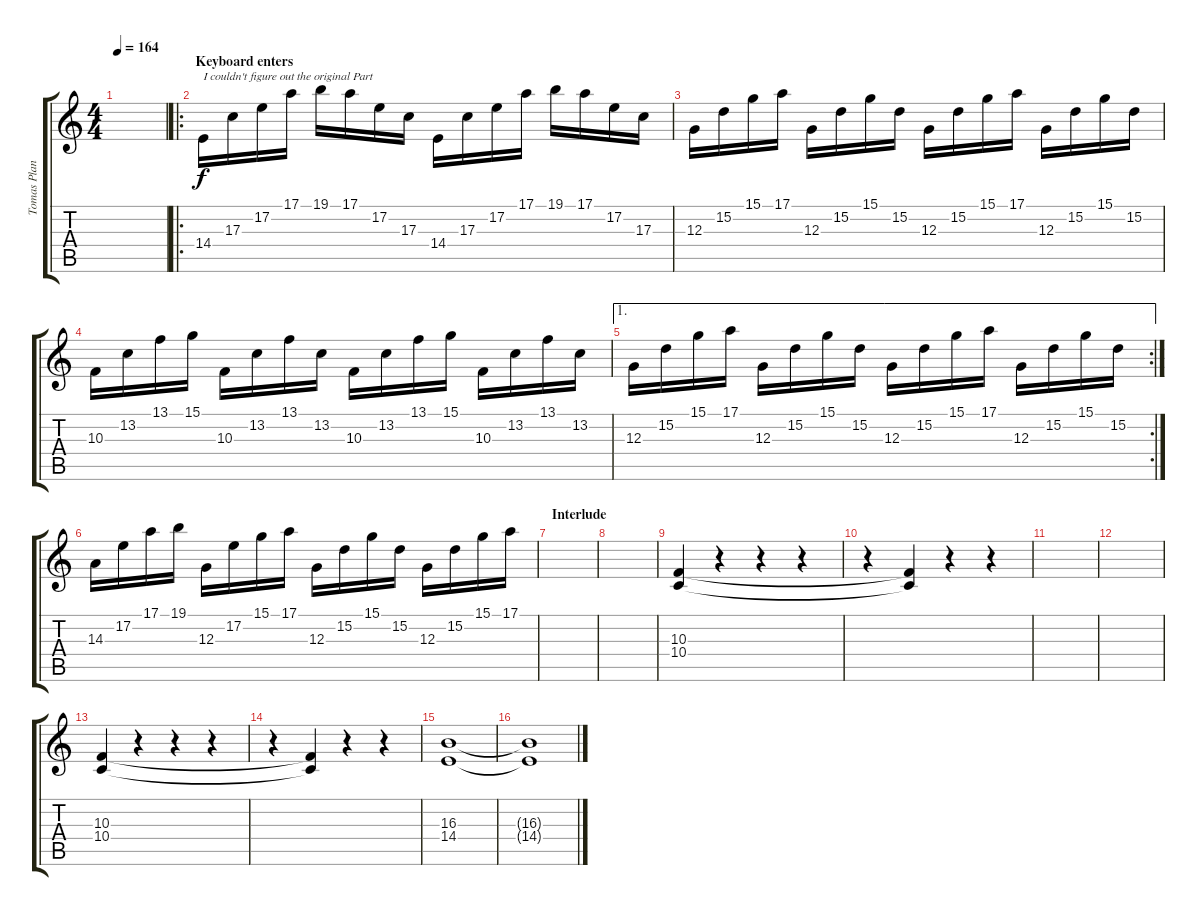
\track ("Tomas Planman - Keyboard" "Tomas Plan") {instrument lead1square}
\staff {score tabs}
\tuning (E4 B3 G3 D3 A2 E2) {hide}
\ts (4 4)
\tempo 164
\clef g2
\ks c
|
\ro
\section ("" "Keyboard enters")
14.4.16{txt "I couldn't figure out the original Part" volume 16 instrument clavinet} 17.3.16 17.2.16 17.1.16 19.1.16 17.1.16 17.2.16 17.3.16 14.4.16 17.3.16 17.2.16 17.1.16 19.1.16 17.1.16 17.2.16 17.3.16 |
12.3.16 15.2.16 15.1.16 17.1.16 12.3.16 15.2.16 15.1.16 15.2.16 12.3.16 15.2.16 15.1.16 17.1.16 12.3.16 15.2.16 15.1.16 15.2.16 |
10.3.16 13.2.16 13.1.16 15.1.16 10.3.16 13.2.16 13.1.16 13.2.16 10.3.16 13.2.16 13.1.16 15.1.16 10.3.16 13.2.16 13.1.16 13.2.16 |
\ae 1
\rc 2
12.3.16 15.2.16 15.1.16 17.1.16 12.3.16 15.2.16 15.1.16 15.2.16 12.3.16 15.2.16 15.1.16 17.1.16 12.3.16 15.2.16 15.1.16 15.2.16 |
14.3.16 17.2.16 17.1.16 19.1.16 12.3.16 17.2.16 15.1.16 17.1.16 12.3.16 15.2.16 15.1.16 15.2.16 12.3.16 15.2.16 15.1.16 17.1.16 |
\section ("" "Interlude")
|
|
(10.3 10.4).4{instrument choiraahs} r.4 r.4 r.4 |
r.4 (10.3{t} 10.4{t}).4 r.4 r.4 |
|
|
(10.3 10.4).4{instrument choiraahs} r.4 r.4 r.4 |
r.4 (10.3{t} 10.4{t}).4 r.4 r.4 |
(16.3 14.4).1{instrument stringensemble1} |
(16.3{t} 14.4{t}).1
